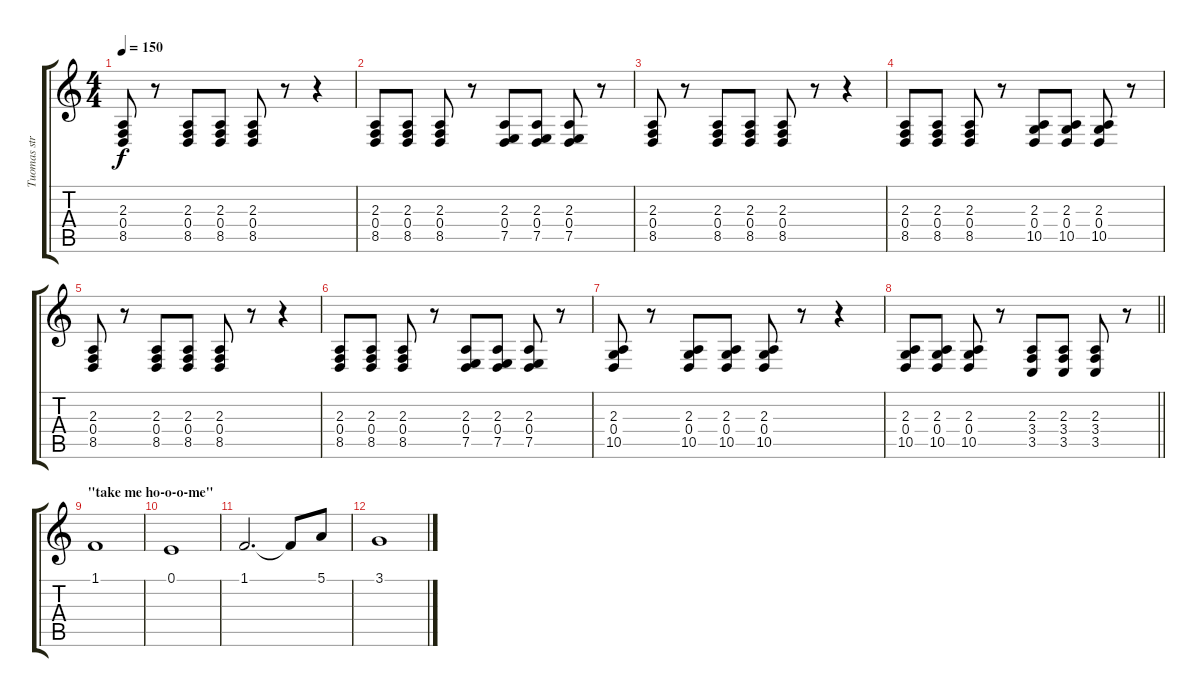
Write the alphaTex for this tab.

\track ("Tuomas strings" "Tuomas str") {instrument stringensemble1}
\staff {score tabs}
\tuning (E4 B3 G3 D3 A2 E2) {hide}
\ts (4 4)
\tempo 150
\clef g2
\ks c
(2.3 0.4 8.5).8{dy f} r.8 (2.3 0.4 8.5).8 (2.3 0.4 8.5).8 (2.3 0.4 8.5).8 r.8 r.4 |
(2.3 0.4 8.5).8 (2.3 0.4 8.5).8 (2.3 0.4 8.5).8 r.8 (2.3 0.4 7.5).8 (2.3 0.4 7.5).8 (2.3 0.4 7.5).8 r.8 |
(2.3 0.4 8.5).8 r.8 (2.3 0.4 8.5).8 (2.3 0.4 8.5).8 (2.3 0.4 8.5).8 r.8 r.4 |
(2.3 0.4 8.5).8 (2.3 0.4 8.5).8 (2.3 0.4 8.5).8 r.8 (2.3 0.4 10.5).8 (2.3 0.4 10.5).8 (2.3 0.4 10.5).8 r.8 |
(2.3 0.4 8.5).8 r.8 (2.3 0.4 8.5).8 (2.3 0.4 8.5).8 (2.3 0.4 8.5).8 r.8 r.4 |
(2.3 0.4 8.5).8 (2.3 0.4 8.5).8 (2.3 0.4 8.5).8 r.8 (2.3 0.4 7.5).8 (2.3 0.4 7.5).8 (2.3 0.4 7.5).8 r.8 |
(2.3 0.4 10.5).8 r.8 (2.3 0.4 10.5).8 (2.3 0.4 10.5).8 (2.3 0.4 10.5).8 r.8 r.4 |
\barLineRight lightlight
(2.3 0.4 10.5).8 (2.3 0.4 10.5).8 (2.3 0.4 10.5).8 r.8 (2.3 3.4 3.5).8 (2.3 3.4 3.5).8 (2.3 3.4 3.5).8 r.8 |
\section ("" "\"take me ho-o-o-me\"")
1.1.1 |
0.1.1 |
1.1.2{d} 1.1{t}.8 5.1.8 |
3.1.1
